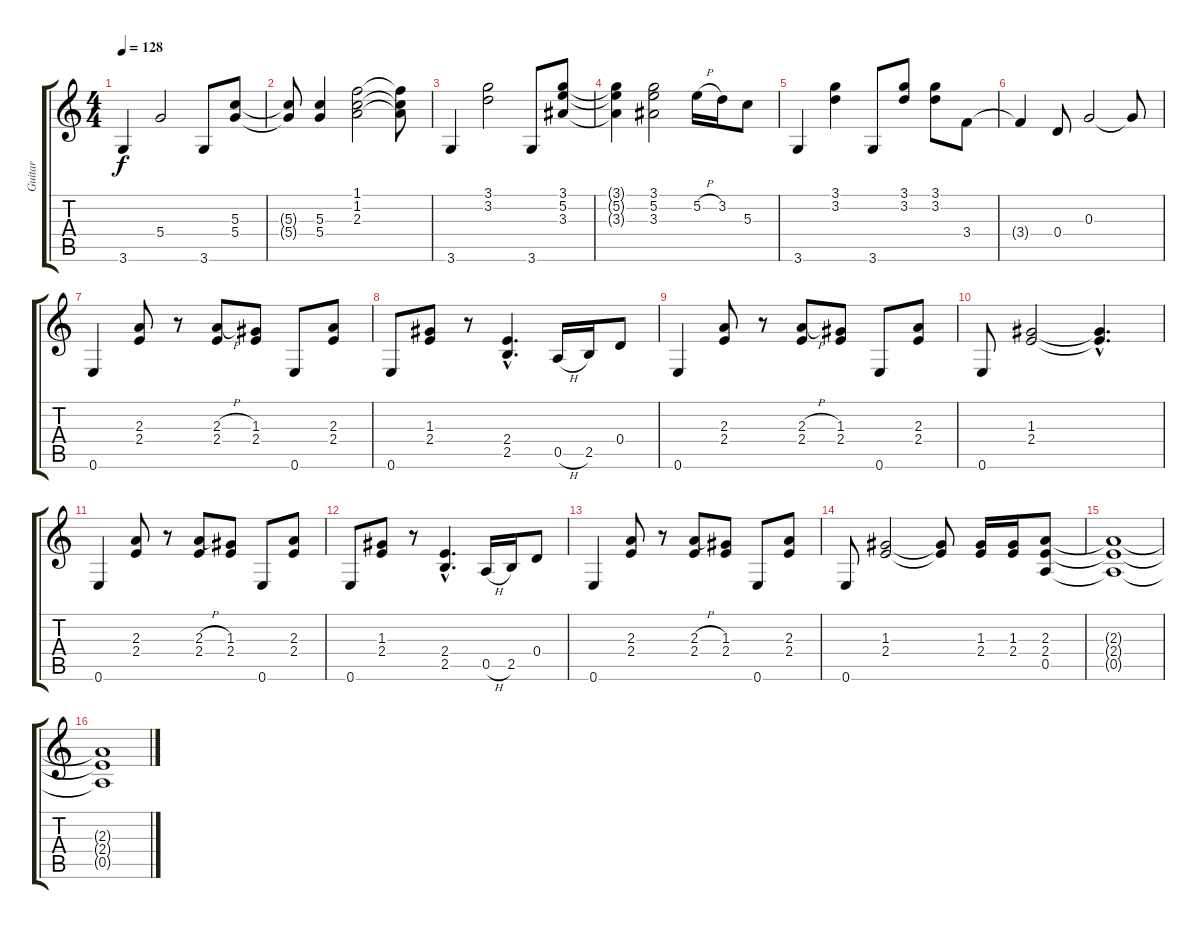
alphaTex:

\track ("Guitar" "Guitar") {instrument overdrivenguitar}
\staff {score tabs}
\tuning (E4 B3 G3 D3 A2 E2) {hide}
\ts (4 4)
\tempo 128
\clef g2
\ks c
3.6.4{dy f} 5.4.2 3.6.8 (5.3 5.4).8 |
(5.3{t} 5.4{t}).8 (5.3 5.4).4 (1.1 1.2 2.3).2 (1.1{t} 1.2{t} 2.3{t}).8 |
3.6.4 (3.1 3.2).2 3.6.8 (3.1 5.2 3.3).8 |
(3.1{t} 5.2{t} 3.3{t}).4 (3.1 5.2 3.3).2 5.2{h}.16 3.2.16 5.3.8 |
3.6.4 (3.1 3.2).4 3.6.8 (3.1 3.2).8 (3.1 3.2).8 3.4.8 |
3.4{t}.4 0.4.8 0.3.2 0.3{t}.8 |
0.6.4 (2.3 2.4).8 r.8 (2.3{h} 2.4).8 (1.3 2.4).8 0.6.8 (2.3 2.4).8 |
0.6.8 (1.3 2.4).8 r.8 (2.4{hac} 2.5{hac}).4{d} 0.5{h}.16 2.5.16 0.4.8 |
0.6.4 (2.3 2.4).8 r.8 (2.3{h} 2.4).8 (1.3 2.4).8 0.6.8 (2.3 2.4).8 |
0.6.8 (1.3 2.4).2 (1.3{hac t} 2.4{hac t}).4{d} |
0.6.4 (2.3 2.4).8 r.8 (2.3{h} 2.4).8 (1.3 2.4).8 0.6.8 (2.3 2.4).8 |
0.6.8 (1.3 2.4).8 r.8 (2.4{hac} 2.5{hac}).4{d} 0.5{h}.16 2.5.16 0.4.8 |
0.6.4 (2.3 2.4).8 r.8 (2.3{h} 2.4).8 (1.3 2.4).8 0.6.8 (2.3 2.4).8 |
0.6.8 (1.3 2.4).2 (1.3{t} 2.4{t}).8 (1.3 2.4).16 (1.3 2.4).16 (2.3 2.4 0.5).8 |
(2.3{t} 2.4{t} 0.5{t}).1 |
(2.3{t} 2.4{t} 0.5{t}).1
